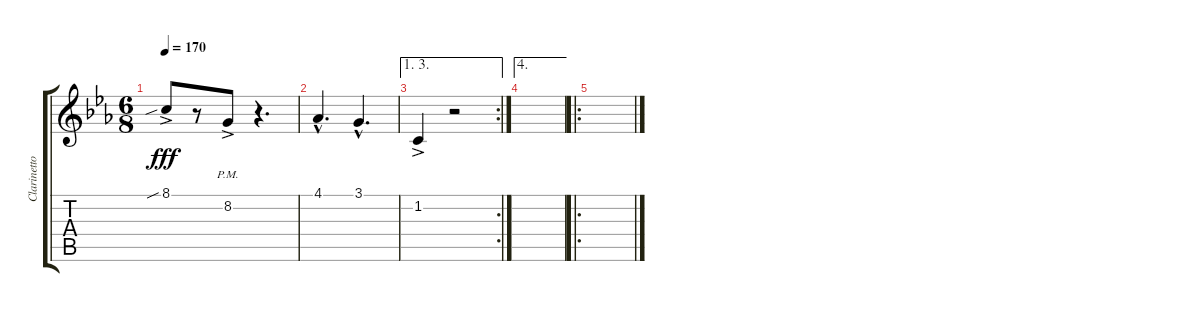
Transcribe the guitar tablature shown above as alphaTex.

\track ("Clarinetto" "Clarinetto") {instrument clarinet}
\staff {score tabs}
\tuning (E4 B3 G3 D3 A2 E2) {hide}
\ts (6 8)
\tempo 170
\clef g2
\ks eb
8.1{sib ac}.8{dy fff} r.8 8.2{ac pm}.8 r.4{d} |
4.1{hac}.4{d} 3.1{hac}.4{d} |
\ae (1 3)
\rc 2
1.2{ac}.4 r.2 |
\ae 4
|
\ro
